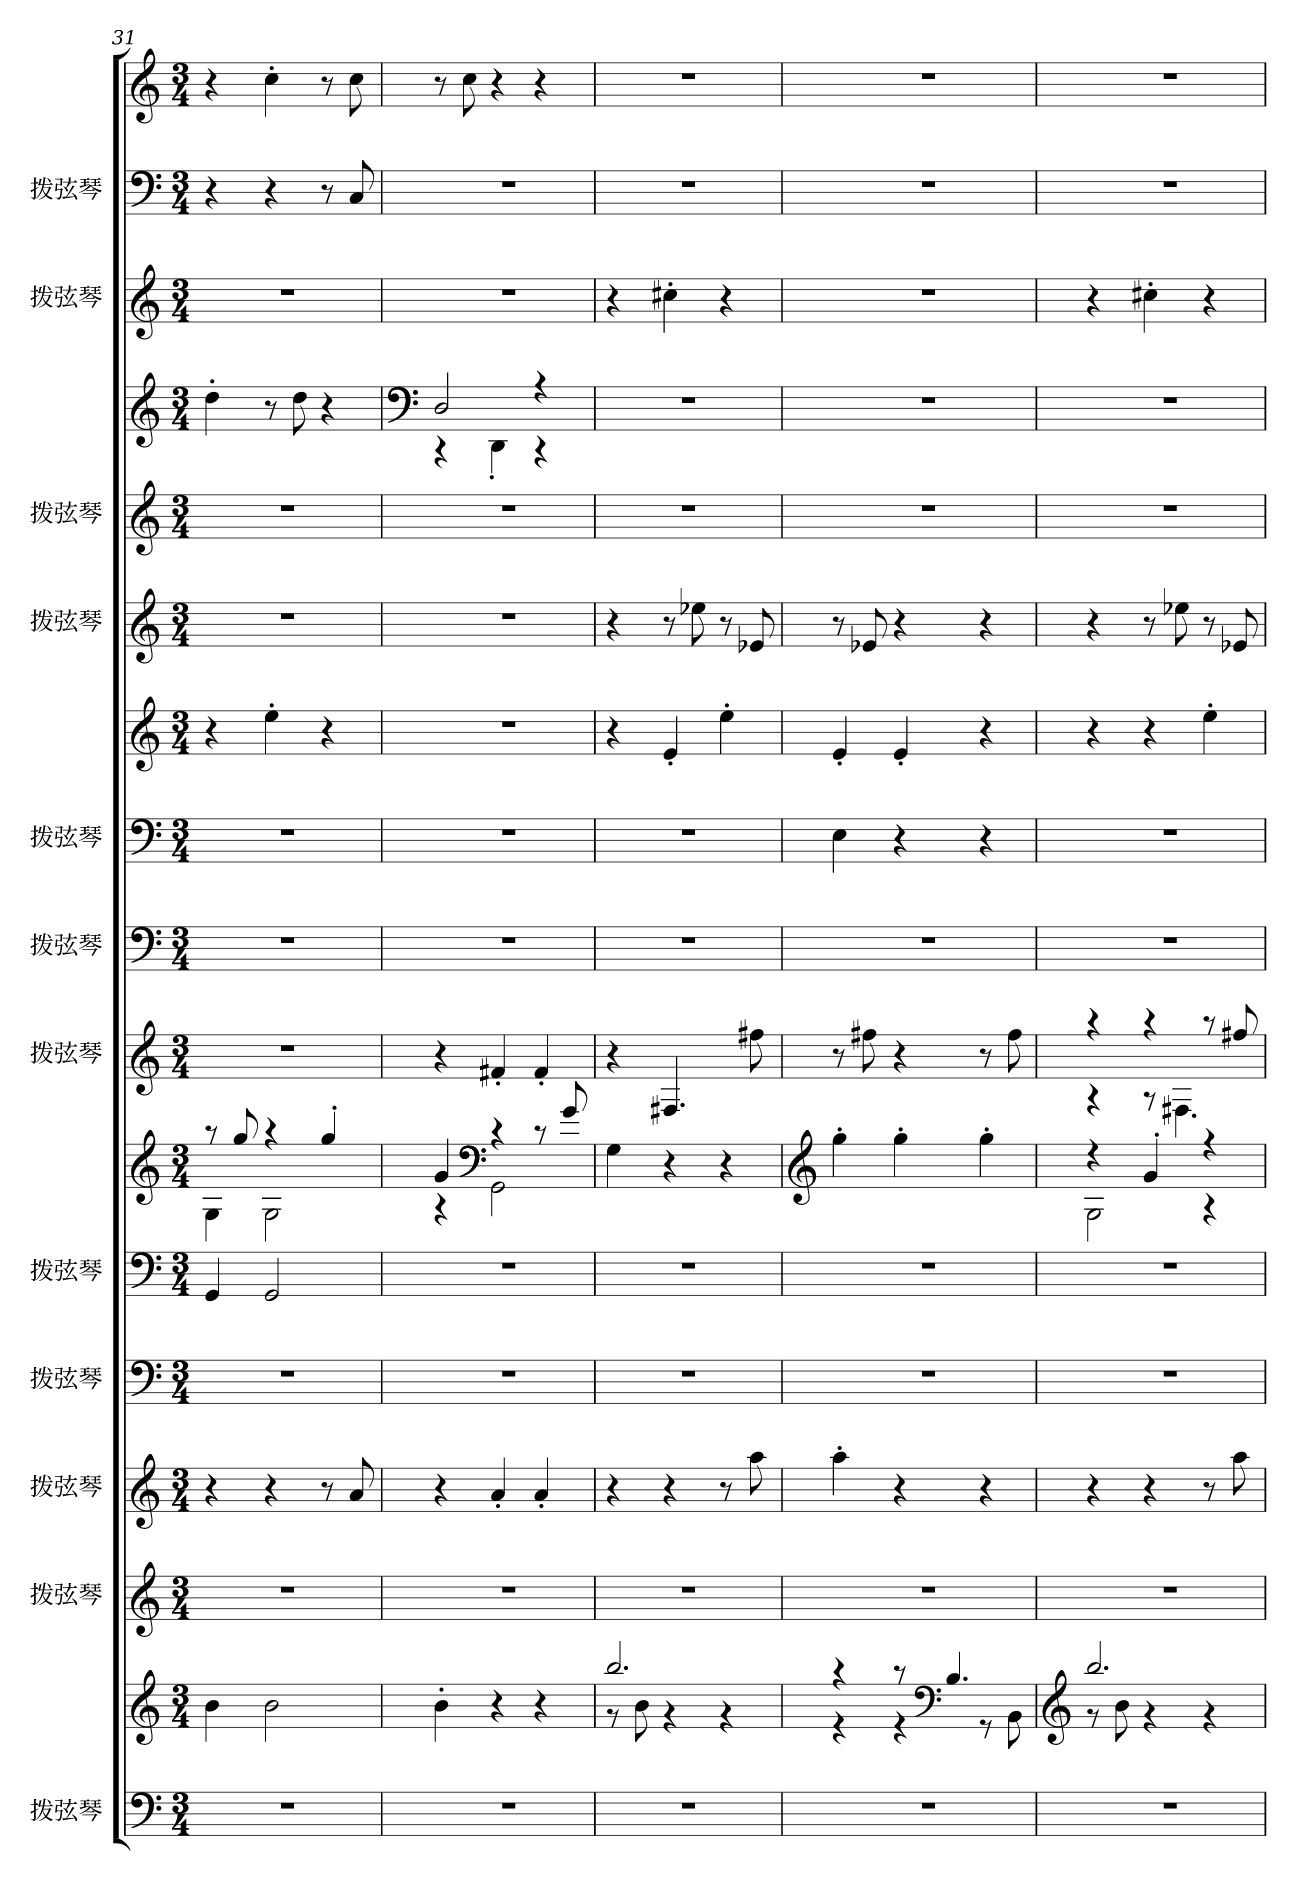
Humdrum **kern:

**kern	**kern	**kern	**kern	**kern	**kern	**kern	**kern	**kern	**kern	**kern	**kern	**kern	**kern	**kern	**kern	**kern
*part12	*part12	*part11	*part10	*part9	*part8	*part8	*part7	*part6	*part5	*part5	*part4	*part3	*part3	*part2	*part1	*part1
*staff17	*staff16	*staff15	*staff14	*staff13	*staff12	*staff11	*staff10	*staff9	*staff8	*staff7	*staff6	*staff5	*staff4	*staff3	*staff2	*staff1
*I"拨弦琴	*	*I"拨弦琴	*I"拨弦琴	*I"拨弦琴	*I"拨弦琴	*	*I"拨弦琴	*I"拨弦琴	*I"拨弦琴	*	*I"拨弦琴	*I"拨弦琴	*	*I"拨弦琴	*I"拨弦琴	*
!!LO:PB:g=z
*clefF4	*clefG2	*clefG2	*clefG2	*clefF4	*clefF4	*clefG2	*clefG2	*clefF4	*clefF4	*clefG2	*clefG2	*clefG2	*clefG2	*clefG2	*clefF4	*clefG2
*k[]	*k[]	*k[]	*k[]	*k[]	*k[]	*k[]	*k[]	*k[]	*k[]	*k[]	*k[]	*k[]	*k[]	*k[]	*k[]	*k[]
*M3/4	*M3/4	*M3/4	*M3/4	*M3/4	*M3/4	*M3/4	*M3/4	*M3/4	*M3/4	*M3/4	*M3/4	*M3/4	*M3/4	*M3/4	*M3/4	*M3/4
=31	=31	=31	=31	=31	=31	=31	=31	=31	=31	=31	=31	=31	=31	=31	=31	=31
*	*	*	*	*	*	*^	*	*	*	*	*	*	*	*	*	*
2.r	4b\	2.r	4r	2.r	4GG/	8r	4G\	2.r	2.r	2.r	4r	2.r	2.r	4dd'\	2.r	4r	4r
.	.	.	.	.	.	8gg/	.	.	.	.	.	.	.	.	.	.	.
.	2b\	.	4r	.	2GG/	4r	2G\	.	.	.	4ee'\	.	.	8r	.	4r	4cc'\
.	.	.	.	.	.	.	.	.	.	.	.	.	.	8dd\	.	.	.
.	.	.	8r	.	.	4gg'/	.	.	.	.	4r	.	.	4r	.	8r	8r
.	.	.	8a/	.	.	.	.	.	.	.	.	.	.	.	.	8C/	8cc\
=32	=32	=32	=32	=32	=32	=32	=32	=32	=32	=32	=32	=32	=32	=32	=32	=32	=32
*	*	*	*	*	*	*	*	*	*	*	*	*	*	*clefF4	*	*	*
*	*	*	*	*	*	*	*	*	*	*	*	*	*	*^	*	*	*
2.r	4b'\	2.r	4r	2.r	2.r	4g/	4r	4r	2.r	2.r	2.r	2.r	2.r	2D/	4r	2.r	2.r	8r
.	.	.	.	.	.	.	.	.	.	.	.	.	.	.	.	.	.	8cc\
*	*	*	*	*	*	*clefF4	*	*	*	*	*	*	*	*	*	*	*	*
.	4r	.	4a'/	.	.	4r	2GG\	4f#X'/	.	.	.	.	.	.	4DD'\	.	.	4r
.	4r	.	4a'/	.	.	8r	.	4f#'/	.	.	.	.	.	4r	4r	.	.	4r
.	.	.	.	.	.	8g/	.	.	.	.	.	.	.	.	.	.	.	.
*	*	*	*	*	*	*v	*v	*	*	*	*	*	*	*v	*v	*	*	*
=33	=33	=33	=33	=33	=33	=33	=33	=33	=33	=33	=33	=33	=33	=33	=33	=33
*	*^	*	*	*	*	*	*	*	*	*	*	*	*	*	*	*
2.r	2.bb/	8r	2.r	4r	2.r	2.r	4G\	4r	2.r	2.r	4r	4r	2.r	2.r	4r	2.r	2.r
.	.	8b\	.	.	.	.	.	.	.	.	.	.	.	.	.	.	.
.	.	4r	.	4r	.	.	4r	4.F#X/	.	.	4e'/	8r	.	.	4cc#X'\	.	.
.	.	.	.	.	.	.	.	.	.	.	.	8ee-X\	.	.	.	.	.
.	.	4r	.	8r	.	.	4r	.	.	.	4ee'\	8r	.	.	4r	.	.
.	.	.	.	8aa\	.	.	.	8ff#X\	.	.	.	8e-X/	.	.	.	.	.
=34	=34	=34	=34	=34	=34	=34	=34	=34	=34	=34	=34	=34	=34	=34	=34	=34	=34
*	*	*	*	*	*	*	*clefG2	*	*	*	*	*	*	*	*	*	*
2.r	4r	4r	2.r	4aa'\	2.r	2.r	4gg'\	8r	2.r	4E\	4e'/	8r	2.r	2.r	2.r	2.r	2.r
.	.	.	.	.	.	.	.	8ff#X\	.	.	.	8e-X/	.	.	.	.	.
.	8r	4r	.	4r	.	.	4gg'\	4r	.	4r	4e'/	4r	.	.	.	.	.
*	*clefF4	*	*	*	*	*	*	*	*	*	*	*	*	*	*	*	*
.	4.B/	.	.	.	.	.	.	.	.	.	.	.	.	.	.	.	.
.	.	8r	.	4r	.	.	4gg'\	8r	.	4r	4r	4r	.	.	.	.	.
.	.	8BB\	.	.	.	.	.	8ff#\	.	.	.	.	.	.	.	.	.
!!LO:PB:g=z
=35	=35	=35	=35	=35	=35	=35	=35	=35	=35	=35	=35	=35	=35	=35	=35	=35	=35
*	*clefG2	*	*	*	*	*	*	*	*	*	*	*	*	*	*	*	*
*	*	*	*	*	*	*	*^	*^	*	*	*	*	*	*	*	*	*
2.r	2.bb/	8r	2.r	4r	2.r	2.r	4r	2G\	4r	4r	2.r	2.r	4r	4r	2.r	2.r	4r	2.r	2.r
.	.	8b\	.	.	.	.	.	.	.	.	.	.	.	.	.	.	.	.	.
.	.	4r	.	4r	.	.	4g'/	.	4r	8r	.	.	4r	8r	.	.	4cc#X'\	.	.
.	.	.	.	.	.	.	.	.	.	4.F#X\	.	.	.	8ee-X\	.	.	.	.	.
.	.	4r	.	8r	.	.	4r	4r	8r	.	.	.	4ee'\	8r	.	.	4r	.	.
.	.	.	.	8aa\	.	.	.	.	8ff#X/	.	.	.	.	8e-X/	.	.	.	.	.
*	*	*	*	*	*	*	*v	*v	*	*	*	*	*	*	*	*	*	*	*
*	*v	*v	*	*	*	*	*	*v	*v	*	*	*	*	*	*	*	*	*
=	=	=	=	=	=	=	=	=	=	=	=	=	=	=	=	=
*-	*-	*-	*-	*-	*-	*-	*-	*-	*-	*-	*-	*-	*-	*-	*-	*-
